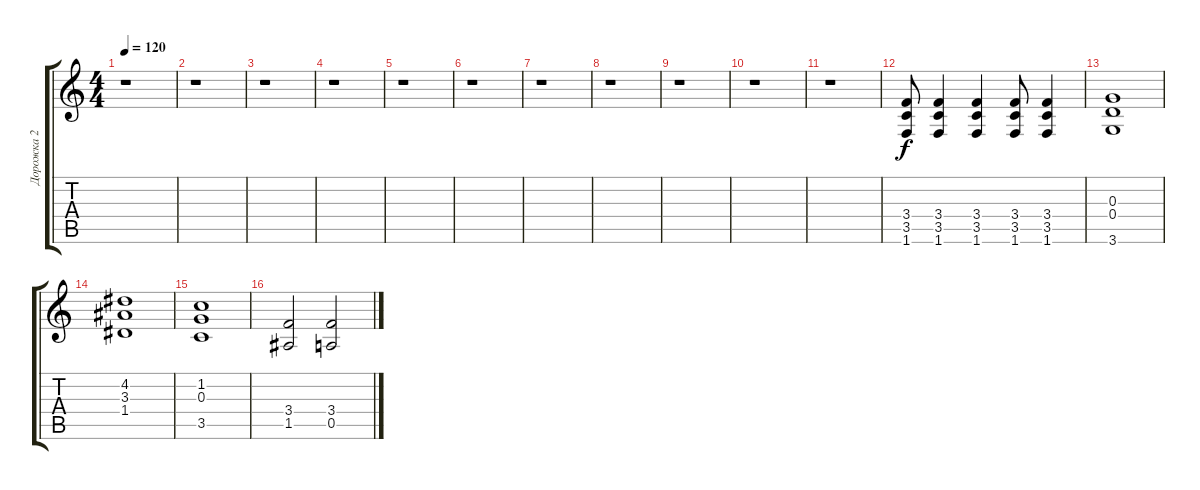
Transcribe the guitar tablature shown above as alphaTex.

\track ("Дорожка 2" "Дорожка 2") {instrument distortionguitar}
\staff {score tabs}
\tuning (E4 B3 G3 D3 A2 E2) {hide}
\ts (4 4)
\tempo 120
\clef g2
\ks c
r.1{dy f} |
r.1 |
r.1 |
r.1 |
r.1 |
r.1 |
r.1 |
r.1 |
r.1 |
r.1 |
r.1 |
(3.4 3.5 1.6).8 (3.4 3.5 1.6).4 (3.4 3.5 1.6).4 (3.4 3.5 1.6).8 (3.4 3.5 1.6).4 |
(0.3 0.4 3.6).1 |
(4.2 3.3 1.4).1 |
(1.2 0.3 3.5).1 |
(3.4 1.5).2 (3.4 0.5).2
